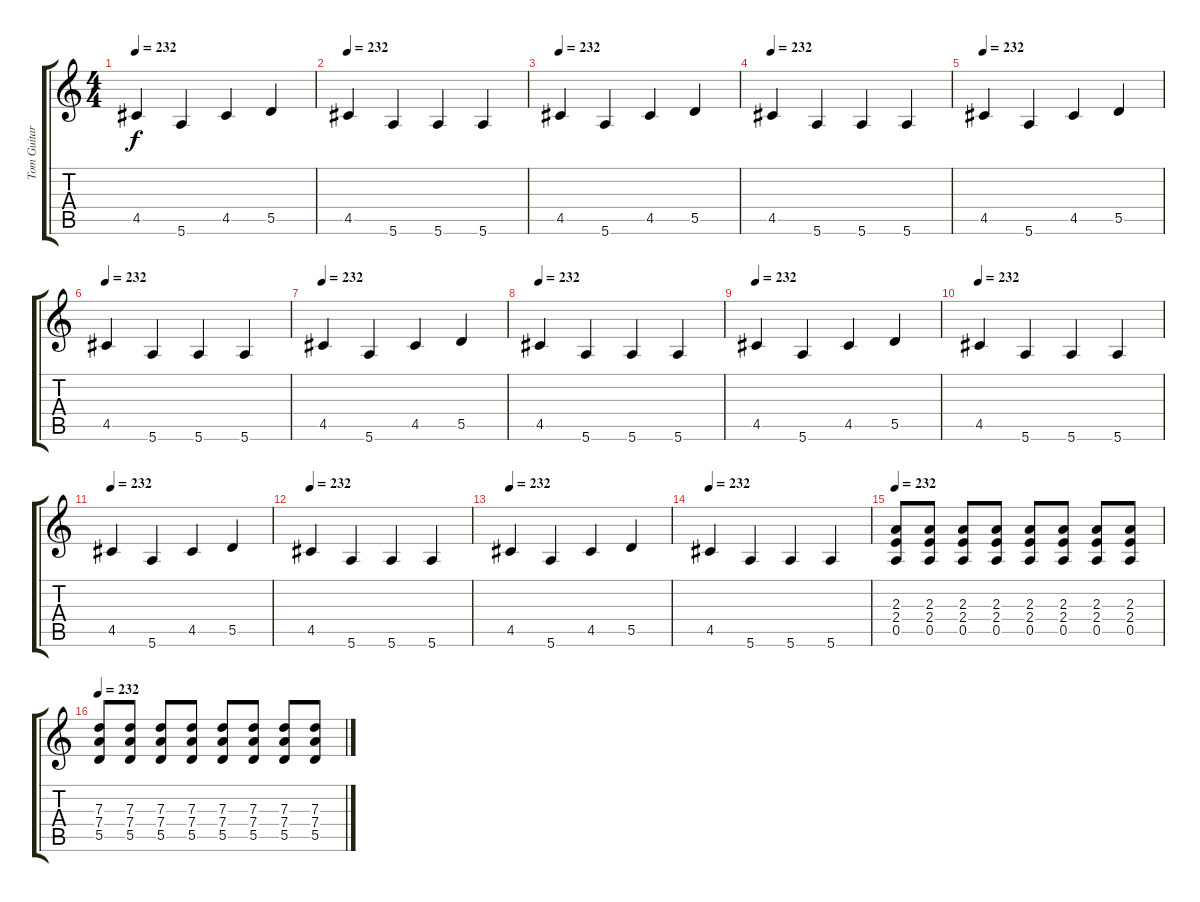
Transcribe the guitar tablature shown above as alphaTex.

\track ("Tom Guitar 1" "Tom Guitar") {instrument distortionguitar}
\staff {score tabs}
\tuning (E4 B3 G3 D3 A2 E2) {hide}
\ts (4 4)
\tempo 232
\clef g2
\ks c
4.5.4{dy f volume 14} 5.6.4 4.5.4 5.5.4 |
\tempo 232
4.5.4 5.6.4 5.6.4 5.6.4 |
\tempo 232
4.5.4{volume 14} 5.6.4 4.5.4 5.5.4 |
\tempo 232
4.5.4 5.6.4 5.6.4 5.6.4 |
\tempo 232
4.5.4{volume 14} 5.6.4 4.5.4 5.5.4 |
\tempo 232
4.5.4 5.6.4 5.6.4 5.6.4 |
\tempo 232
4.5.4{volume 14} 5.6.4 4.5.4 5.5.4 |
\tempo 232
4.5.4 5.6.4 5.6.4 5.6.4 |
\tempo 232
4.5.4{volume 14} 5.6.4 4.5.4 5.5.4 |
\tempo 232
4.5.4 5.6.4 5.6.4 5.6.4 |
\tempo 232
4.5.4{volume 14} 5.6.4 4.5.4 5.5.4 |
\tempo 232
4.5.4 5.6.4 5.6.4 5.6.4 |
\tempo 232
4.5.4{volume 14} 5.6.4 4.5.4 5.5.4 |
\tempo 232
4.5.4 5.6.4 5.6.4 5.6.4 |
\tempo 232
(2.3 2.4 0.5).8 (2.3 2.4 0.5).8 (2.3 2.4 0.5).8 (2.3 2.4 0.5).8 (2.3 2.4 0.5).8 (2.3 2.4 0.5).8 (2.3 2.4 0.5).8 (2.3 2.4 0.5).8 |
\tempo 232
(7.3 7.4 5.5).8 (7.3 7.4 5.5).8 (7.3 7.4 5.5).8 (7.3 7.4 5.5).8 (7.3 7.4 5.5).8 (7.3 7.4 5.5).8 (7.3 7.4 5.5).8 (7.3 7.4 5.5).8
